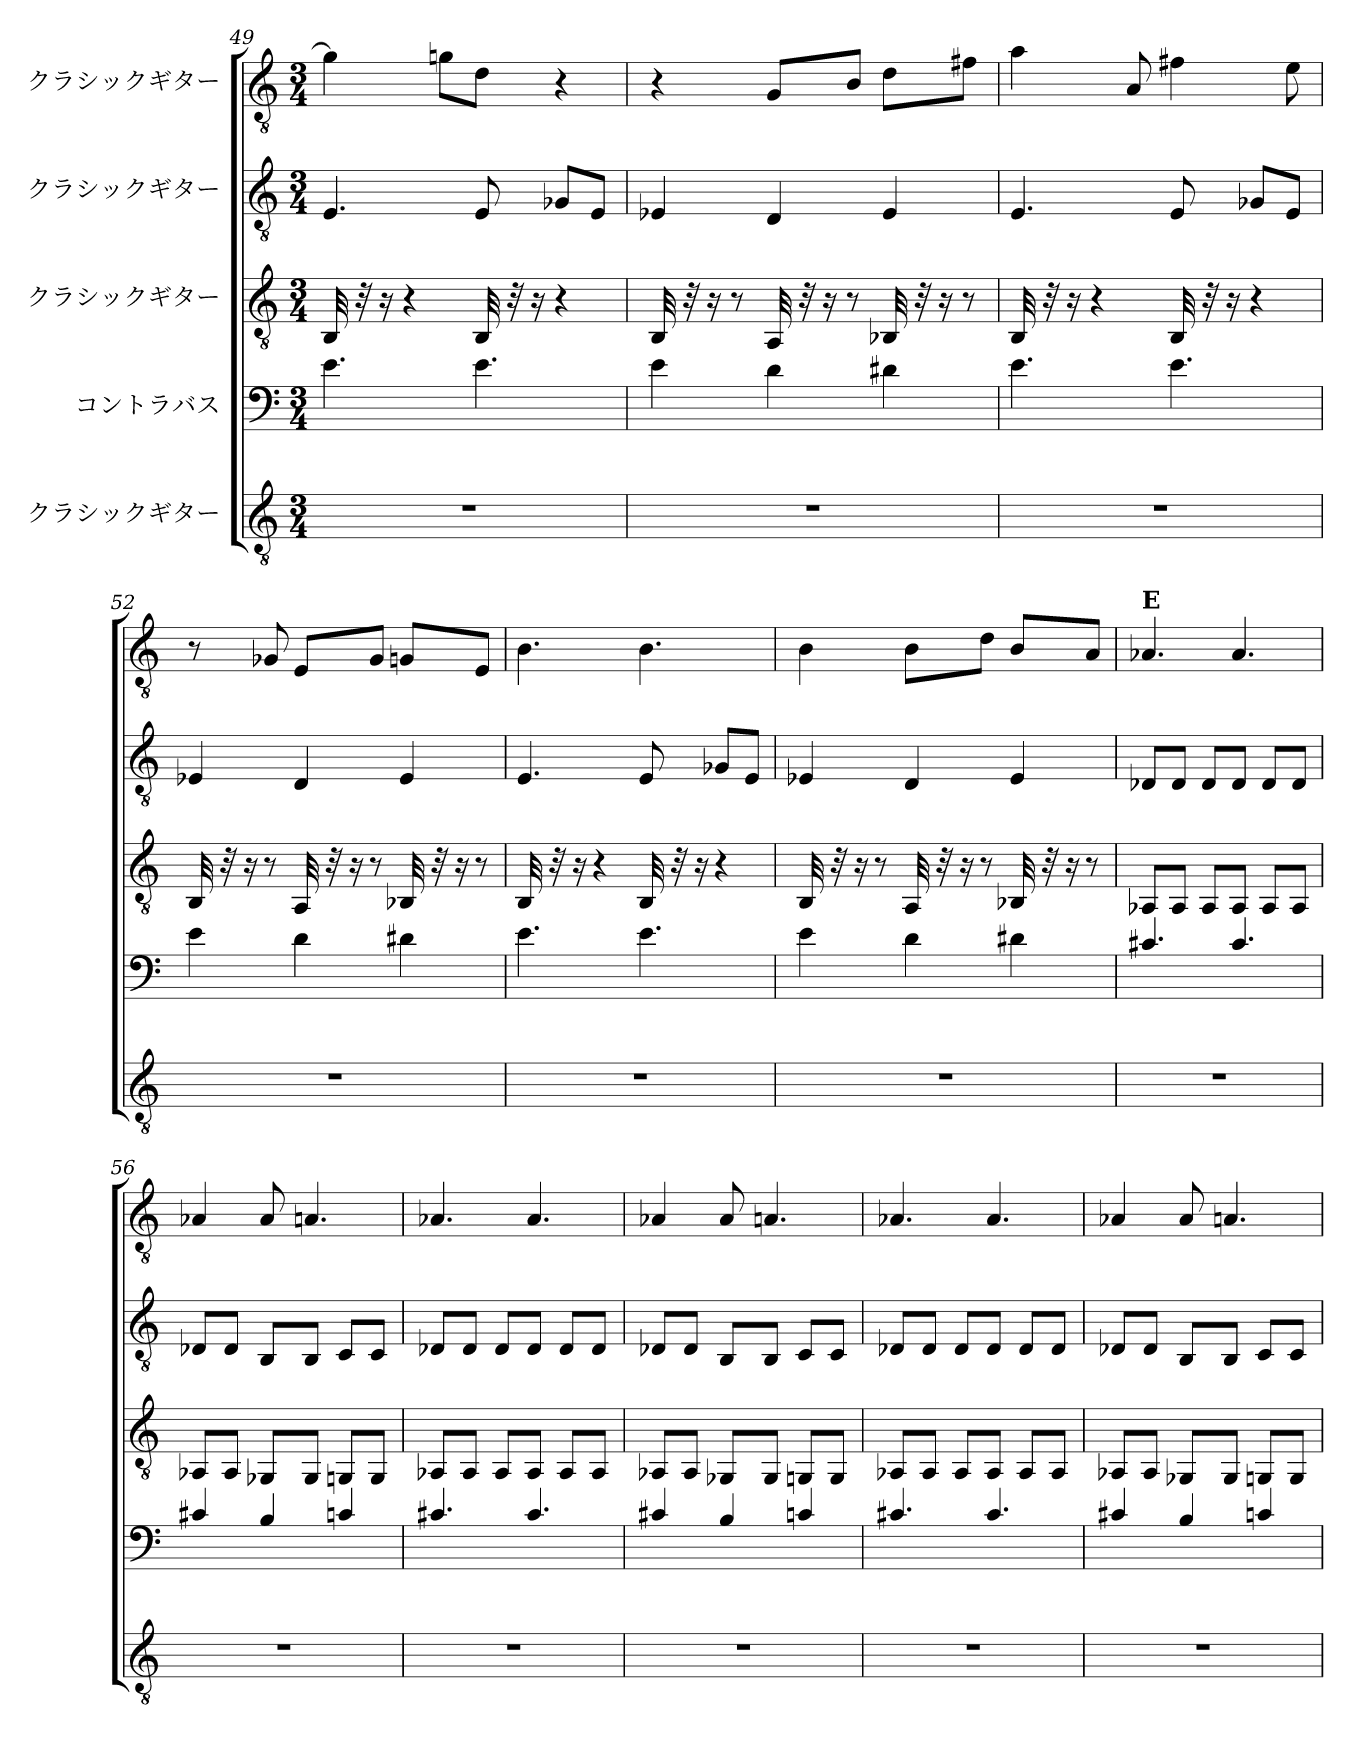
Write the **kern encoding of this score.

**kern	**kern	**kern	**kern	**kern
*part5	*part4	*part3	*part2	*part1
*staff5	*staff4	*staff3	*staff2	*staff1
*I"クラシックギター	*I"コントラバス	*I"クラシックギター	*I"クラシックギター	*I"クラシックギター
*clefGv2	*clefF4	*clefGv2	*clefGv2	*clefGv2
*	*ITrd7c12	*	*	*
*k[]	*k[]	*k[]	*k[]	*k[]
*M3/4	*M3/4	*M3/4	*M3/4	*M3/4
=49	=49	=49	=49	=49
2.r	4.E\	32BB/	4.E/	4g-\]
.	.	32r	.	.
.	.	16r	.	.
.	.	4r	.	.
.	.	.	.	8gn\L
.	4.E\	32BB/	8E/	8d\J
.	.	32r	.	.
.	.	16r	.	.
.	.	4r	8G-X/L	4r
.	.	.	8E/J	.
=50	=50	=50	=50	=50
2.r	4E\	32BB/	4E-X/	4r
.	.	32r	.	.
.	.	16r	.	.
.	.	8r	.	.
.	4D\	32AA/	4D/	8G/L
.	.	32r	.	.
.	.	16r	.	.
.	.	8r	.	8B/J
.	4D#X\	32BB-X/	4E-/	8d\L
.	.	32r	.	.
.	.	16r	.	.
.	.	8r	.	8f#X\J
!!LO:LB:g=z
=51	=51	=51	=51	=51
2.r	4.E\	32BB/	4.E/	4a\
.	.	32r	.	.
.	.	16r	.	.
.	.	4r	.	.
.	.	.	.	8A/
.	4.E\	32BB/	8E/	4f#X\
.	.	32r	.	.
.	.	16r	.	.
.	.	4r	8G-X/L	.
.	.	.	8E/J	8e\
=52	=52	=52	=52	=52
2.r	4E\	32BB/	4E-X/	8r
.	.	32r	.	.
.	.	16r	.	.
.	.	8r	.	8G-X/
.	4D\	32AA/	4D/	8E/L
.	.	32r	.	.
.	.	16r	.	.
.	.	8r	.	8G-/J
.	4D#X\	32BB-X/	4E-/	8Gn/L
.	.	32r	.	.
.	.	16r	.	.
.	.	8r	.	8E/J
=53	=53	=53	=53	=53
2.r	4.E\	32BB/	4.E/	4.B\
.	.	32r	.	.
.	.	16r	.	.
.	.	4r	.	.
.	4.E\	32BB/	8E/	4.B\
.	.	32r	.	.
.	.	16r	.	.
.	.	4r	8G-X/L	.
.	.	.	8E/J	.
!!LO:LB:g=z
=54	=54	=54	=54	=54
2.r	4E\	32BB/	4E-X/	4B\
.	.	32r	.	.
.	.	16r	.	.
.	.	8r	.	.
.	4D\	32AA/	4D/	8B\L
.	.	32r	.	.
.	.	16r	.	.
.	.	8r	.	8d\J
.	4D#X\	32BB-X/	4E-/	8B/L
.	.	32r	.	.
.	.	16r	.	.
.	.	8r	.	8A/J
=55	=55	=55	=55	=55
!	!	!	!	!LO:TX:a:B:t=E
2.r	4.C#X/	8AA-X/L	8D-X/L	4.A-X/
.	.	8AA-/J	8D-/J	.
.	.	8AA-/L	8D-/L	.
.	4.C#/	8AA-/J	8D-/J	4.A-/
.	.	8AA-/L	8D-/L	.
.	.	8AA-/J	8D-/J	.
=56	=56	=56	=56	=56
2.r	4C#X/	8AA-X/L	8D-X/L	4A-X/
.	.	8AA-/J	8D-/J	.
.	4BB/	8GG-X/L	8BB/L	8A-/
.	.	8GG-/J	8BB/J	4.An/
.	4Cn/	8GGn/L	8C/L	.
.	.	8GG/J	8C/J	.
=57	=57	=57	=57	=57
2.r	4.C#X/	8AA-X/L	8D-X/L	4.A-X/
.	.	8AA-/J	8D-/J	.
.	.	8AA-/L	8D-/L	.
.	4.C#/	8AA-/J	8D-/J	4.A-/
.	.	8AA-/L	8D-/L	.
.	.	8AA-/J	8D-/J	.
!!LO:PB:g=z
=58	=58	=58	=58	=58
2.r	4C#X/	8AA-X/L	8D-X/L	4A-X/
.	.	8AA-/J	8D-/J	.
.	4BB/	8GG-X/L	8BB/L	8A-/
.	.	8GG-/J	8BB/J	4.An/
.	4Cn/	8GGn/L	8C/L	.
.	.	8GG/J	8C/J	.
=59	=59	=59	=59	=59
2.r	4.C#X/	8AA-X/L	8D-X/L	4.A-X/
.	.	8AA-/J	8D-/J	.
.	.	8AA-/L	8D-/L	.
.	4.C#/	8AA-/J	8D-/J	4.A-/
.	.	8AA-/L	8D-/L	.
.	.	8AA-/J	8D-/J	.
=60	=60	=60	=60	=60
2.r	4C#X/	8AA-X/L	8D-X/L	4A-X/
.	.	8AA-/J	8D-/J	.
.	4BB/	8GG-X/L	8BB/L	8A-/
.	.	8GG-/J	8BB/J	4.An/
.	4Cn/	8GGn/L	8C/L	.
.	.	8GG/J	8C/J	.
=	=	=	=	=
*-	*-	*-	*-	*-
